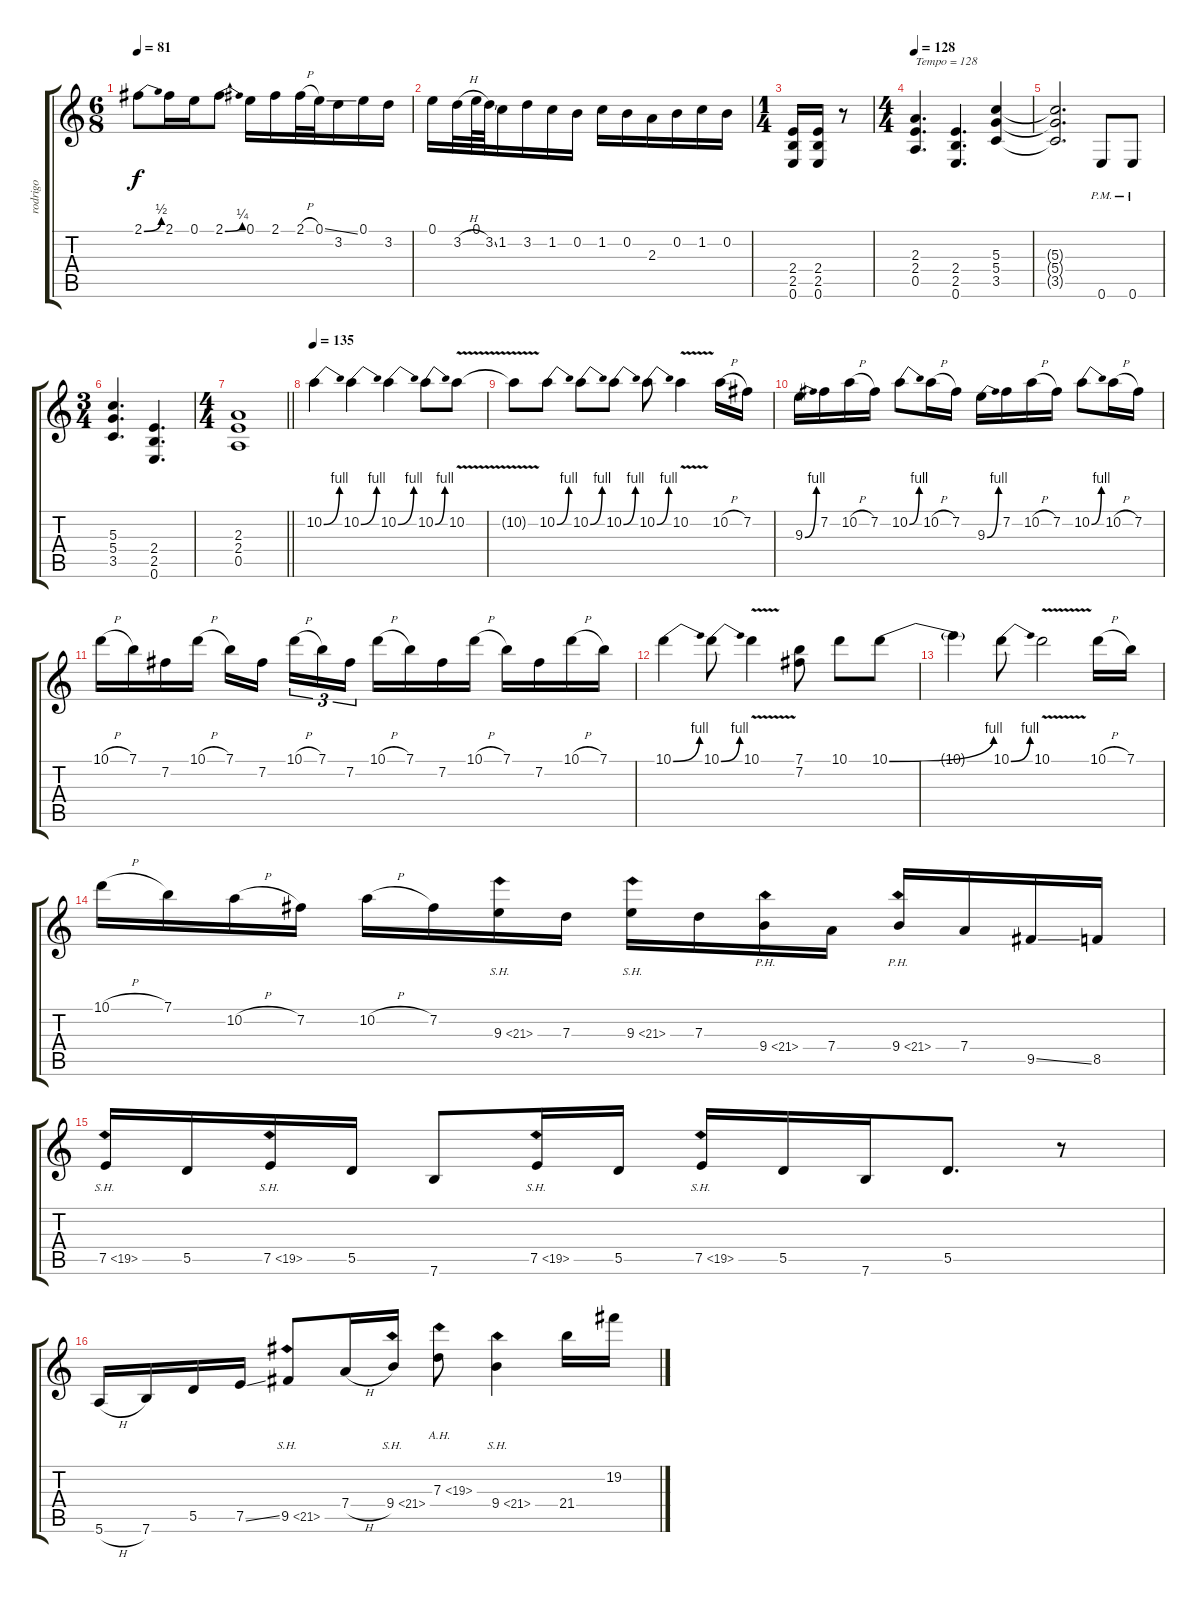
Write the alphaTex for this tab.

\track ("rodrigo" "rodrigo") {instrument acousticguitarnylon}
\staff {score tabs}
\tuning (E4 B3 G3 D3 A2 E2) {hide}
\ts (6 8)
\tempo 81
\clef g2
\ks c
2.1{be (bend 0 0 60 2)}.8{dy f instrument overdrivenguitar} 2.1.16 0.1.16 2.1{be (bend 0 0 60 1)}.8 0.1.16 2.1.16 2.1{h}.32 0.1{ss}.32 3.2.16 0.1.16 3.2.16 |
0.1.16{instrument overdrivenguitar} 3.2{h}.32 0.1.64 3.2{ss}.64 1.2.16 3.2.16 1.2.16 0.2.16 1.2.16 0.2.16 2.3.16 0.2.16 1.2.16 0.2.16 |
\ts (1 4)
(2.4 2.5 0.6).16 (2.4 2.5 0.6).16 r.8 |
\ts (4 4)
\tempo 128
(2.3 2.4 0.5).4{d txt "Tempo = 128" instrument distortionguitar} (2.4 2.5 0.6).4{d} (5.3 5.4 3.5).4 |
(5.3{t} 5.4{t} 3.5{t}).2{d} 0.6{pm}.8 0.6{pm}.8 |
\ts (3 4)
(5.3 5.4 3.5).4{d} (2.4 2.5 0.6).4{d} |
\ts (4 4)
\barLineRight lightlight
(2.3 2.4 0.5).1 |
\tempo 135
10.2{be (bend 0 0 60 4)}.4 10.2{be (bend 0 0 60 4)}.4 10.2{be (bend 0 0 60 4)}.4 10.2{be (bend 0 0 60 4)}.8 10.2{v}.8 |
10.2{t}.8 10.2{be (bend 0 0 60 4)}.8 10.2{be (bend 0 0 60 4)}.8 10.2{be (bend 0 0 60 4)}.8 10.2{be (bend 0 0 60 4)}.8 10.2{v}.4 10.2{h}.16 7.2.16 |
9.3{be (bend 0 0 60 4)}.16 7.2.16 10.2{h}.16 7.2.16 10.2{be (bend 0 0 60 4)}.8 10.2{h}.16 7.2.16 9.3{be (bend 0 0 60 4)}.16 7.2.16 10.2{h}.16 7.2.16 10.2{be (bend 0 0 60 4)}.8 10.2{h}.16 7.2.16 |
10.1{h}.16 7.1.16 7.2.16 10.1{h}.16 7.1.16 7.2.16{beam splitsecondary} 10.1{h}.16{tu (3 2)} 7.1.16{tu (3 2)} 7.2.16{tu (3 2)} 10.1{h}.16 7.1.16 7.2.16 10.1{h}.16 7.1.16 7.2.16 10.1{h}.16 7.1.16 |
10.1{be (bend 0 0 60 4)}.4 10.1{be (bend 0 0 60 4)}.8 10.1{v}.4 (7.1 7.2).8 10.1.8 10.1{be (bend 0 0 60 4)}.8 |
10.1{t}.4 10.1{be (bend 0 0 60 4)}.8 10.1{v}.2 10.1{h}.16 7.1.16 |
10.1{h}.16 7.1.16 10.2{h}.16 7.2.16 10.2{h}.16 7.2.16 9.3{sh 12}.16 7.3.16 9.3{sh 12}.16 7.3.16 9.4{ph 12}.16 7.4.16 9.4{ph 12}.16 7.4.16 9.5{ss}.16 8.5.16 |
7.5{sh 12}.16 5.5.16 7.5{sh 12}.16 5.5.16 7.6.8 7.5{sh 12}.16 5.5.16 7.5{sh 12}.16 5.5.16 7.6.16 5.5.8{d} r.8 |
5.6{h}.16 7.6.16 5.5.16 7.5{ss}.16 9.5{sh 12}.8 7.4{h}.16 9.4{sh 12}.16 7.3{ah 12}.8 9.4{sh 12}.4 21.4.16 19.2.16
